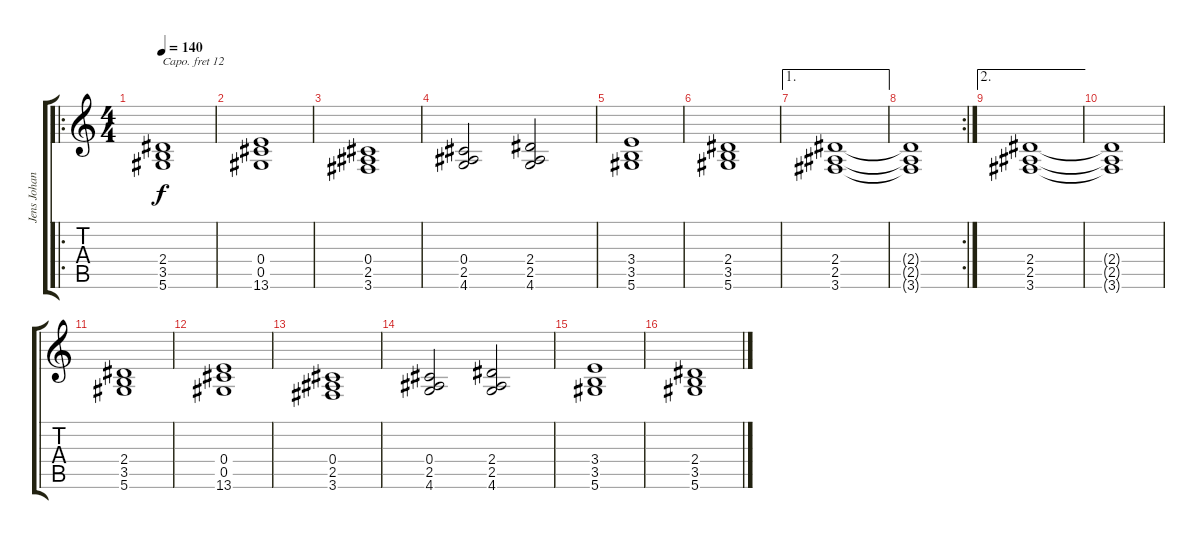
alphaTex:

\track ("Jens Johansson I" "Jens Johan") {instrument harpsichord}
\staff {score tabs}
\capo 12
\tuning (Eb4 Bb3 Gb3 Db3 Ab2 Eb2) {hide}
\ro
\ts (4 4)
\tempo 140
\clef g2
\ks c
(2.4 3.5 5.6).1{dy f instrument stringensemble1} |
(0.4 0.5 13.6).1 |
(0.4 2.5 3.6).1 |
(0.4 2.5 4.6).2 (2.4 2.5 4.6).2 |
(3.4 3.5 5.6).1 |
(2.4 3.5 5.6).1 |
\ae 1
(2.4 2.5 3.6).1 |
\rc 2
(2.4{t} 2.5{t} 3.6{t}).1 |
\ae 2
(2.4 2.5 3.6).1 |
(2.4{t} 2.5{t} 3.6{t}).1 |
(2.4 3.5 5.6).1{instrument stringensemble1} |
(0.4 0.5 13.6).1 |
(0.4 2.5 3.6).1 |
(0.4 2.5 4.6).2 (2.4 2.5 4.6).2 |
(3.4 3.5 5.6).1 |
(2.4 3.5 5.6).1
